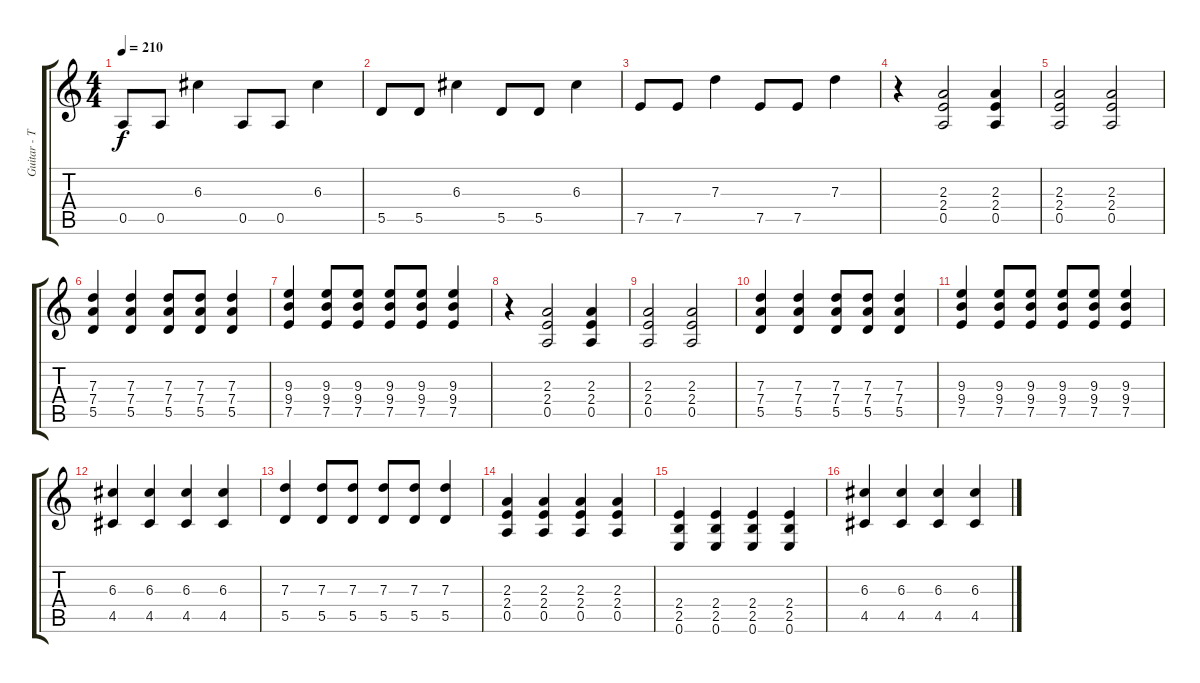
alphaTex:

\track ("Guitar - Tom Mattew Delonge" "Guitar - T") {instrument distortionguitar}
\staff {score tabs}
\tuning (E4 B3 G3 D3 A2 E2) {hide}
\ts (4 4)
\tempo 210
\clef g2
\ks c
0.5.8{dy f} 0.5.8 6.3.4 0.5.8 0.5.8 6.3.4 |
5.5.8 5.5.8 6.3.4 5.5.8 5.5.8 6.3.4 |
7.5.8 7.5.8 7.3.4 7.5.8 7.5.8 7.3.4 |
r.4 (2.3 2.4 0.5).2 (2.3 2.4 0.5).4 |
(2.3 2.4 0.5).2 (2.3 2.4 0.5).2 |
(7.3 7.4 5.5).4 (7.3 7.4 5.5).4 (7.3 7.4 5.5).8 (7.3 7.4 5.5).8 (7.3 7.4 5.5).4 |
(9.3 9.4 7.5).4 (9.3 9.4 7.5).8 (9.3 9.4 7.5).8 (9.3 9.4 7.5).8 (9.3 9.4 7.5).8 (9.3 9.4 7.5).4 |
r.4 (2.3 2.4 0.5).2 (2.3 2.4 0.5).4 |
(2.3 2.4 0.5).2 (2.3 2.4 0.5).2 |
(7.3 7.4 5.5).4 (7.3 7.4 5.5).4 (7.3 7.4 5.5).8 (7.3 7.4 5.5).8 (7.3 7.4 5.5).4 |
(9.3 9.4 7.5).4 (9.3 9.4 7.5).8 (9.3 9.4 7.5).8 (9.3 9.4 7.5).8 (9.3 9.4 7.5).8 (9.3 9.4 7.5).4 |
(6.3 4.5).4 (6.3 4.5).4 (6.3 4.5).4 (6.3 4.5).4 |
(7.3 5.5).4 (7.3 5.5).8 (7.3 5.5).8 (7.3 5.5).8 (7.3 5.5).8 (7.3 5.5).4 |
(2.3 2.4 0.5).4 (2.3 2.4 0.5).4 (2.3 2.4 0.5).4 (2.3 2.4 0.5).4 |
(2.4 2.5 0.6).4 (2.4 2.5 0.6).4 (2.4 2.5 0.6).4 (2.4 2.5 0.6).4 |
(6.3 4.5).4 (6.3 4.5).4 (6.3 4.5).4 (6.3 4.5).4
